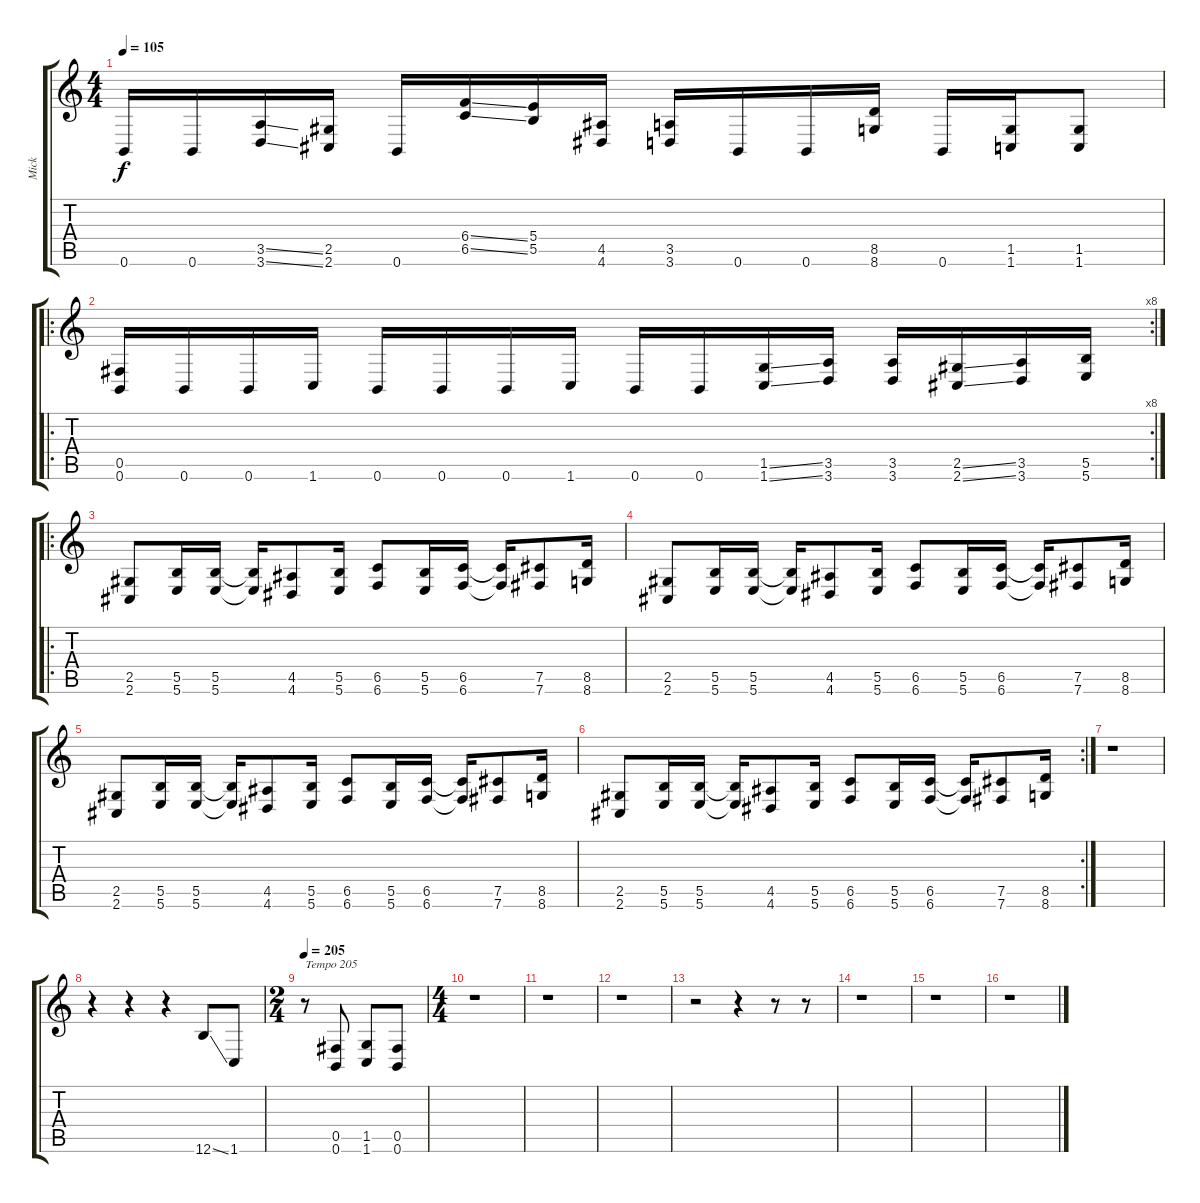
\track ("Mick" "Mick") {instrument distortionguitar}
\staff {score tabs}
\tuning (Db4 Ab3 E3 B2 Gb2 B1) {hide}
\ts (4 4)
\tempo 105
\clef g2
\ks c
0.6.16{dy f} 0.6.16 (3.5{ss} 3.6{ss}).16 (2.5 2.6).16 0.6.16 (6.4{ss} 6.5{ss}).16 (5.4 5.5).16 (4.5 4.6).16 (3.5 3.6).16 0.6.16 0.6.16 (8.5 8.6).16 0.6.16 (1.5 1.6).16 (1.5 1.6).8 |
\ro
\rc 8
(0.5 0.6).16 0.6.16 0.6.16 1.6.16 0.6.16 0.6.16 0.6.16 1.6.16 0.6.16 0.6.16 (1.5{ss} 1.6{ss}).16 (3.5 3.6).16 (3.5 3.6).16 (2.5{ss} 2.6{ss}).16 (3.5 3.6).16 (5.5 5.6).16 |
\ro
(2.5 2.6).8 (5.5 5.6).16 (5.5 5.6).16 (5.5{t} 5.6{t}).16 (4.5 4.6).8 (5.5 5.6).16 (6.5 6.6).8 (5.5 5.6).16 (6.5 6.6).16 (6.5{t} 6.6{t}).16 (7.5 7.6).8 (8.5 8.6).16 |
(2.5 2.6).8 (5.5 5.6).16 (5.5 5.6).16 (5.5{t} 5.6{t}).16 (4.5 4.6).8 (5.5 5.6).16 (6.5 6.6).8 (5.5 5.6).16 (6.5 6.6).16 (6.5{t} 6.6{t}).16 (7.5 7.6).8 (8.5 8.6).16 |
(2.5 2.6).8 (5.5 5.6).16 (5.5 5.6).16 (5.5{t} 5.6{t}).16 (4.5 4.6).8 (5.5 5.6).16 (6.5 6.6).8 (5.5 5.6).16 (6.5 6.6).16 (6.5{t} 6.6{t}).16 (7.5 7.6).8 (8.5 8.6).16 |
\rc 2
(2.5 2.6).8 (5.5 5.6).16 (5.5 5.6).16 (5.5{t} 5.6{t}).16 (4.5 4.6).8 (5.5 5.6).16 (6.5 6.6).8 (5.5 5.6).16 (6.5 6.6).16 (6.5{t} 6.6{t}).16 (7.5 7.6).8 (8.5 8.6).16 |
r.1 |
r.4 r.4 r.4 12.6{ss}.8 1.6.8 |
\ts (2 4)
\tempo 205
r.8{txt "Tempo 205"} (0.5 0.6).8 (1.5 1.6).8 (0.5 0.6).8 |
\ts (4 4)
r.1 |
r.1 |
r.1 |
r.2 r.4 r.8 r.8 |
r.1 |
r.1 |
r.1
